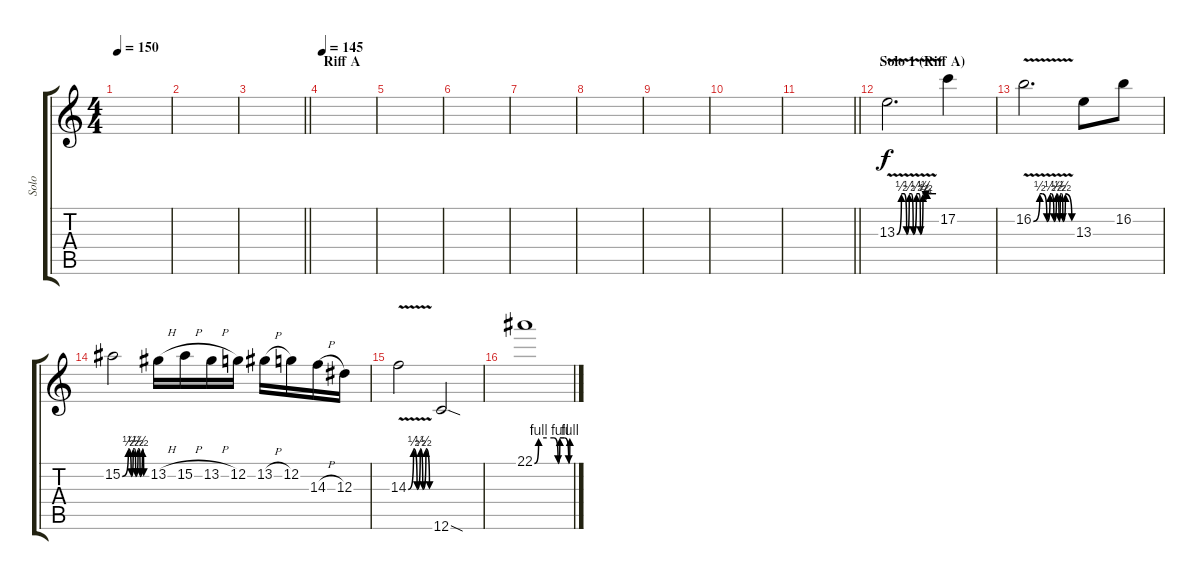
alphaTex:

\track ("Solo" "Solo") {instrument distortionguitar}
\staff {score tabs}
\tuning (C4 G3 Eb3 Bb2 F2 C2) {hide}
\ts (4 4)
\tempo 150
\clef g2
\ks c
|
|
\barLineRight lightlight
|
\section ("" "Riff A")
\tempo 145
|
|
|
|
|
|
|
\barLineRight lightlight
|
\section ("" "Solo 1 (Riff A)")
13.3{be (custom 0 0 7 2 11 2 15 0 19 2 22 2 25 0 30 2 34 2 36 0 40 2 42 2 44 1 46 2 49 2 52 2 60 2) v}.2{d} 17.2.4 |
16.2{be (custom 0 0 10 2 14 2 21 0 26 2 28 2 32 0 36 2 40 0 42 2 44 2 46 0 50 2 60 0) v}.2{d} 13.3.8 16.2.8 |
15.2{be (custom 0 0 15 2 22 0 27 2 30 2 33 0 39 2 41 2 44 0 50 2 53 0 60 0)}.2 13.2{h}.16 15.2{h}.16 13.2{h}.16 12.2.16 13.2{h}.16 12.2.16 14.3{h}.16 12.3.16 |
14.3{be (custom 0 0 15 2 25 0 34 2 41 0 50 2 60 0) v}.2 12.6{sod}.2 |
22.1{be (custom 0 0 7 4 33 4 40 0 43 4 51 4 58 0 60 4)}.1
